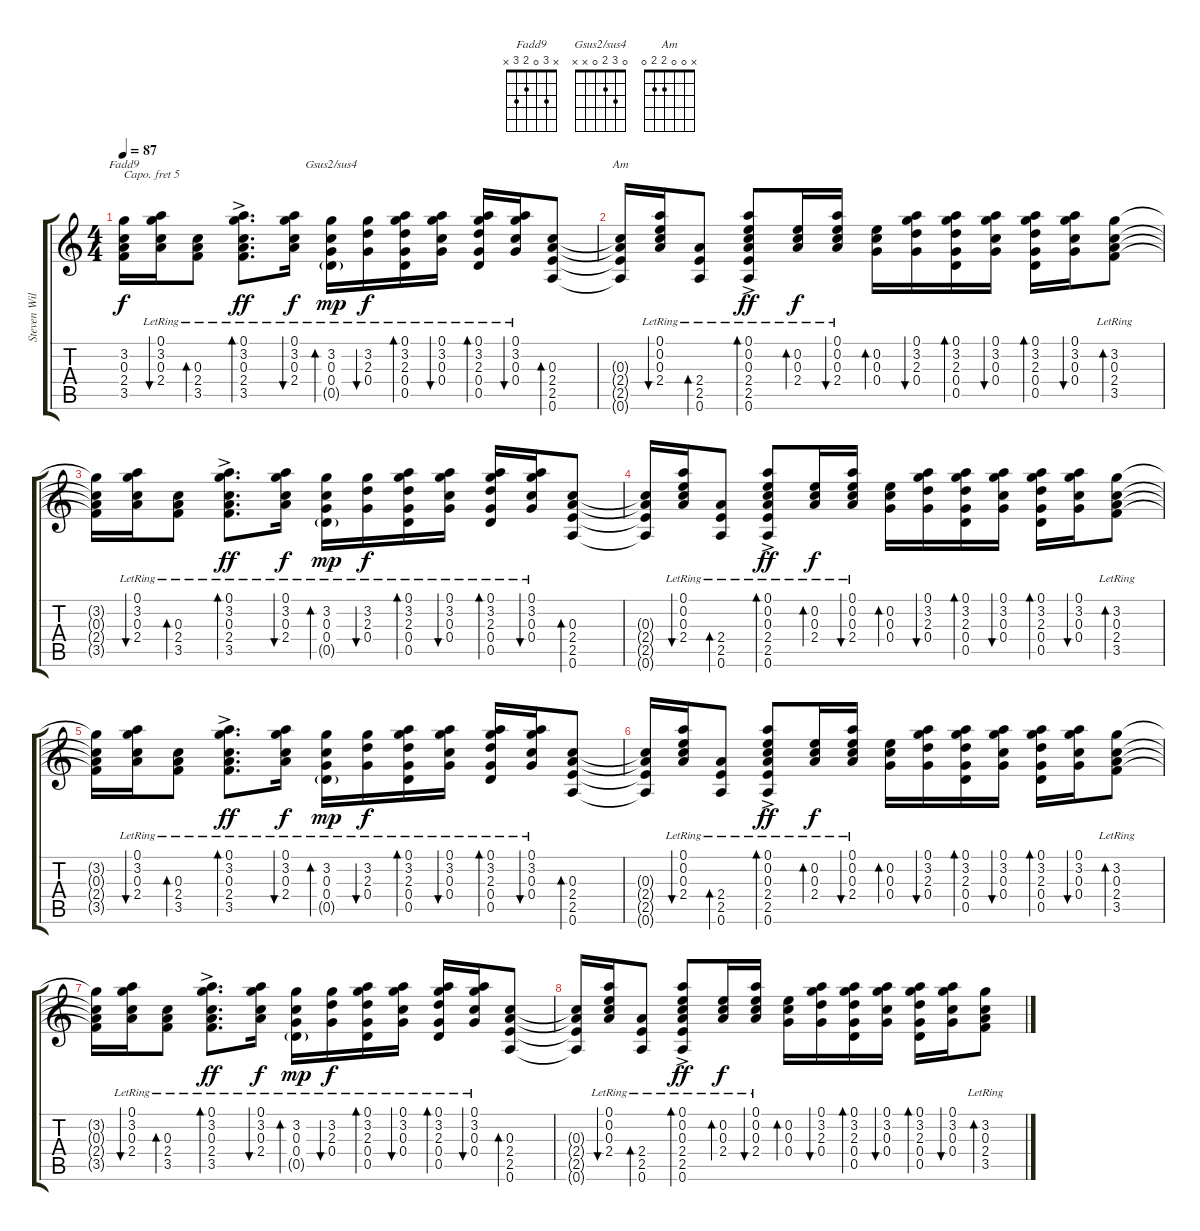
\track ("Steven Wilson Clean Gtr. R" "Steven Wil") {instrument electricguitarclean}
\staff {score tabs}
\capo 5
\tuning (E4 B3 G3 D3 A2 E2) {hide}
\chord ("Fadd9" x 3 0 2 3 x)
\chord ("Gsus2/sus4" 0 3 2 0 x x)
\chord ("Am" x 0 0 2 2 0)
\ts (4 4)
\tempo 87
\clef g2
\ks aminor
(3.2{t} 0.3{t} 2.4{t} 3.5{t}).16{ch "Fadd9" dy f} (0.1{lr} 3.2{lr} 0.3{lr} 2.4{lr}).16{bu 30} (0.3{lr} 2.4{lr} 3.5{lr}).8{bd 30} (0.1{ac lr} 3.2{ac lr} 0.3{ac lr} 2.4{ac lr} 3.5{ac lr}).8{d bd 30 dy ff} (0.1{lr} 3.2{lr} 0.3{lr} 2.4{lr}).16{bu 30 dy f} (3.2{lr} 0.3{lr} 0.4{lr} 0.5{g}).16{bd 30 ch "Gsus2/sus4" dy mp} (3.2{lr} 2.3{lr} 0.4{lr}).16{bu 30 dy f} (0.1{lr} 3.2{lr} 2.3{lr} 0.4{lr} 0.5{lr}).16{bd 30} (0.1{lr} 3.2{lr} 0.3{lr} 0.4{lr}).16{bu 30} (0.1{lr} 3.2{lr} 2.3{lr} 0.4{lr} 0.5{lr}).16{bd 30} (0.1{lr} 3.2{lr} 0.3{lr} 0.4{lr}).16{bu 30} (0.3 2.4 2.5 0.6).8{bd 30} |
(0.3{t} 2.4{t} 2.5{t} 0.6{t}).16{ch "Am"} (0.1{lr} 0.2{lr} 0.3{lr} 2.4{lr}).16{bu 30} (2.4{lr} 2.5{lr} 0.6{lr}).8{bd 30} (0.1{ac lr} 0.2{ac lr} 0.3{ac lr} 2.4{ac lr} 2.5{ac lr} 0.6{ac lr}).8{bd 30 dy ff} (0.2{lr} 0.3{lr} 2.4{lr}).16{bd 30 dy f} (0.1{lr} 0.2{lr} 0.3{lr} 2.4{lr}).16{bu 30} (0.2 0.3 0.4).16{bd 30} (0.1 3.2 2.3 0.4).16{bu 30} (0.1 3.2 2.3 0.4 0.5).16{bd 30} (0.1 3.2 0.3 0.4).16{bu 30} (0.1 3.2 2.3 0.4 0.5).16{bd 30} (0.1 3.2 0.3 0.4).16{bu 30} (3.2{lr} 0.3{lr} 2.4{lr} 3.5{lr}).8{bd 30} |
(3.2{t} 0.3{t} 2.4{t} 3.5{t}).16 (0.1{lr} 3.2{lr} 0.3{lr} 2.4{lr}).16{bu 30} (0.3{lr} 2.4{lr} 3.5{lr}).8{bd 30} (0.1{ac lr} 3.2{ac lr} 0.3{ac lr} 2.4{ac lr} 3.5{ac lr}).8{d bd 30 dy ff} (0.1{lr} 3.2{lr} 0.3{lr} 2.4{lr}).16{bu 30 dy f} (3.2{lr} 0.3{lr} 0.4{lr} 0.5{g}).16{bd 30 dy mp} (3.2{lr} 2.3{lr} 0.4{lr}).16{bu 30 dy f} (0.1{lr} 3.2{lr} 2.3{lr} 0.4{lr} 0.5{lr}).16{bd 30} (0.1{lr} 3.2{lr} 0.3{lr} 0.4{lr}).16{bu 30} (0.1{lr} 3.2{lr} 2.3{lr} 0.4{lr} 0.5{lr}).16{bd 30} (0.1{lr} 3.2{lr} 0.3{lr} 0.4{lr}).16{bu 30} (0.3 2.4 2.5 0.6).8{bd 30} |
(0.3{t} 2.4{t} 2.5{t} 0.6{t}).16 (0.1{lr} 0.2{lr} 0.3{lr} 2.4{lr}).16{bu 30} (2.4{lr} 2.5{lr} 0.6{lr}).8{bd 30} (0.1{ac lr} 0.2{ac lr} 0.3{ac lr} 2.4{ac lr} 2.5{ac lr} 0.6{ac lr}).8{bd 30 dy ff} (0.2{lr} 0.3{lr} 2.4{lr}).16{bd 30 dy f} (0.1{lr} 0.2{lr} 0.3{lr} 2.4{lr}).16{bu 30} (0.2 0.3 0.4).16{bd 30} (0.1 3.2 2.3 0.4).16{bu 30} (0.1 3.2 2.3 0.4 0.5).16{bd 30} (0.1 3.2 0.3 0.4).16{bu 30} (0.1 3.2 2.3 0.4 0.5).16{bd 30} (0.1 3.2 0.3 0.4).16{bu 30} (3.2{lr} 0.3{lr} 2.4{lr} 3.5{lr}).8{bd 30} |
(3.2{t} 0.3{t} 2.4{t} 3.5{t}).16 (0.1{lr} 3.2{lr} 0.3{lr} 2.4{lr}).16{bu 30} (0.3{lr} 2.4{lr} 3.5{lr}).8{bd 30} (0.1{ac lr} 3.2{ac lr} 0.3{ac lr} 2.4{ac lr} 3.5{ac lr}).8{d bd 30 dy ff} (0.1{lr} 3.2{lr} 0.3{lr} 2.4{lr}).16{bu 30 dy f} (3.2{lr} 0.3{lr} 0.4{lr} 0.5{g}).16{bd 30 dy mp} (3.2{lr} 2.3{lr} 0.4{lr}).16{bu 30 dy f} (0.1{lr} 3.2{lr} 2.3{lr} 0.4{lr} 0.5{lr}).16{bd 30} (0.1{lr} 3.2{lr} 0.3{lr} 0.4{lr}).16{bu 30} (0.1{lr} 3.2{lr} 2.3{lr} 0.4{lr} 0.5{lr}).16{bd 30} (0.1{lr} 3.2{lr} 0.3{lr} 0.4{lr}).16{bu 30} (0.3 2.4 2.5 0.6).8{bd 30} |
(0.3{t} 2.4{t} 2.5{t} 0.6{t}).16 (0.1{lr} 0.2{lr} 0.3{lr} 2.4{lr}).16{bu 30} (2.4{lr} 2.5{lr} 0.6{lr}).8{bd 30} (0.1{ac lr} 0.2{ac lr} 0.3{ac lr} 2.4{ac lr} 2.5{ac lr} 0.6{ac lr}).8{bd 30 dy ff} (0.2{lr} 0.3{lr} 2.4{lr}).16{bd 30 dy f} (0.1{lr} 0.2{lr} 0.3{lr} 2.4{lr}).16{bu 30} (0.2 0.3 0.4).16{bd 30} (0.1 3.2 2.3 0.4).16{bu 30} (0.1 3.2 2.3 0.4 0.5).16{bd 30} (0.1 3.2 0.3 0.4).16{bu 30} (0.1 3.2 2.3 0.4 0.5).16{bd 30} (0.1 3.2 0.3 0.4).16{bu 30} (3.2{lr} 0.3{lr} 2.4{lr} 3.5{lr}).8{bd 30} |
(3.2{t} 0.3{t} 2.4{t} 3.5{t}).16 (0.1{lr} 3.2{lr} 0.3{lr} 2.4{lr}).16{bu 30} (0.3{lr} 2.4{lr} 3.5{lr}).8{bd 30} (0.1{ac lr} 3.2{ac lr} 0.3{ac lr} 2.4{ac lr} 3.5{ac lr}).8{d bd 30 dy ff} (0.1{lr} 3.2{lr} 0.3{lr} 2.4{lr}).16{bu 30 dy f} (3.2{lr} 0.3{lr} 0.4{lr} 0.5{g}).16{bd 30 dy mp} (3.2{lr} 2.3{lr} 0.4{lr}).16{bu 30 dy f} (0.1{lr} 3.2{lr} 2.3{lr} 0.4{lr} 0.5{lr}).16{bd 30} (0.1{lr} 3.2{lr} 0.3{lr} 0.4{lr}).16{bu 30} (0.1{lr} 3.2{lr} 2.3{lr} 0.4{lr} 0.5{lr}).16{bd 30} (0.1{lr} 3.2{lr} 0.3{lr} 0.4{lr}).16{bu 30} (0.3 2.4 2.5 0.6).8{bd 30} |
(0.3{t} 2.4{t} 2.5{t} 0.6{t}).16 (0.1{lr} 0.2{lr} 0.3{lr} 2.4{lr}).16{bu 30} (2.4{lr} 2.5{lr} 0.6{lr}).8{bd 30} (0.1{ac lr} 0.2{ac lr} 0.3{ac lr} 2.4{ac lr} 2.5{ac lr} 0.6{ac lr}).8{bd 30 dy ff} (0.2{lr} 0.3{lr} 2.4{lr}).16{bd 30 dy f} (0.1{lr} 0.2{lr} 0.3{lr} 2.4{lr}).16{bu 30} (0.2 0.3 0.4).16{bd 30} (0.1 3.2 2.3 0.4).16{bu 30} (0.1 3.2 2.3 0.4 0.5).16{bd 30} (0.1 3.2 0.3 0.4).16{bu 30} (0.1 3.2 2.3 0.4 0.5).16{bd 30} (0.1 3.2 0.3 0.4).16{bu 30} (3.2{lr} 0.3{lr} 2.4{lr} 3.5{lr}).8{bd 30}
